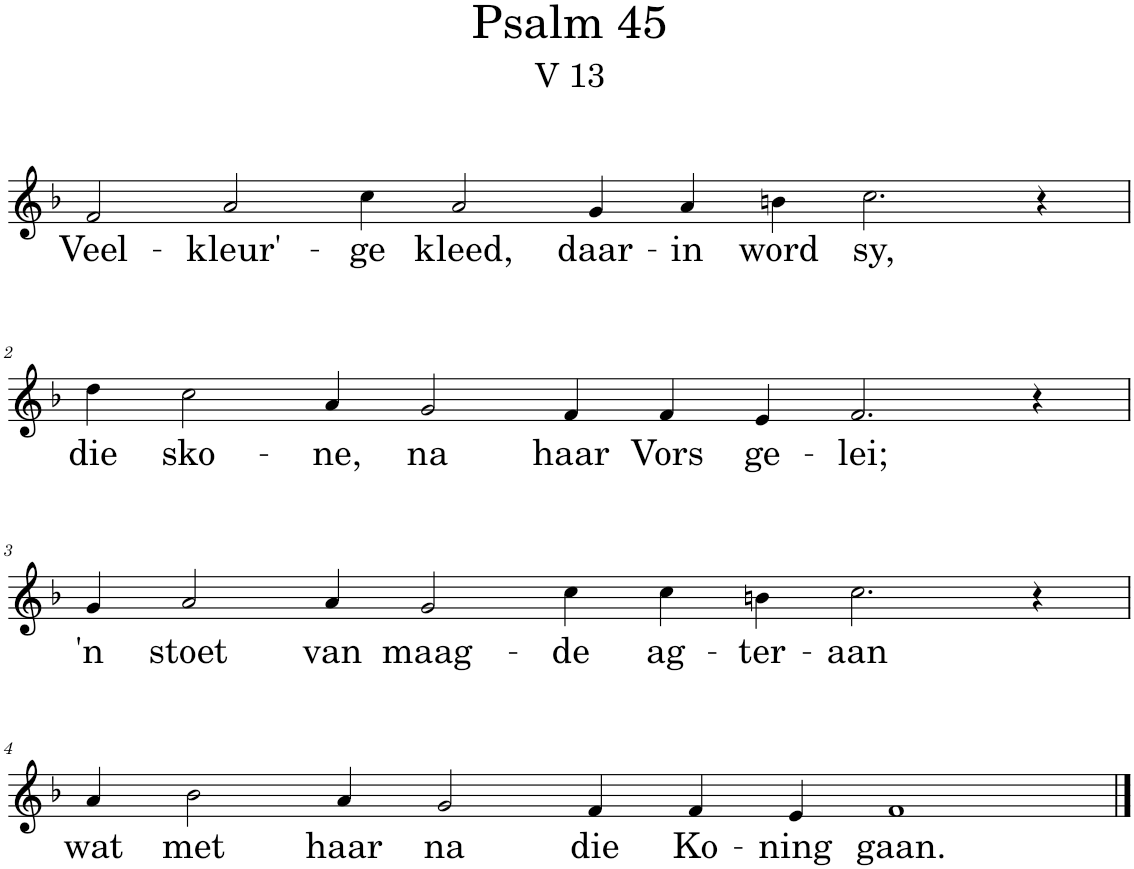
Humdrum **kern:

**kern	**text
*part1	*part1
*staff1	*staff1
*I"Pipe Organ	*
*I'Org.	*
*clefG2	*
*k[b-]	*
*M14/4	*
=1	=1
!	!LO:LY:b
2f/	Veel-
!	!LO:LY:b
2a/	-kleur'-
!	!LO:LY:b
4cc\	-ge
!	!LO:LY:b
2a/	kleed,
!	!LO:LY:b
4g/	daar-
!	!LO:LY:b
4a/	-in
!	!LO:LY:b
4bn\	word
!	!LO:LY:b
2.cc\	sy,
4r	.
!!LO:LB:g=z
=2	=2
*M13/4	*
!	!LO:LY:b
4dd\	die
!	!LO:LY:b
2cc\	sko-
!	!LO:LY:b
4a/	-ne,
!	!LO:LY:b
2g/	na
!	!LO:LY:b
4f/	haar
!	!LO:LY:b
4f/	Vors
!	!LO:LY:b
4e/	ge-
!	!LO:LY:b
2.f/	-lei;
4r	.
!!LO:LB:g=z
=3	=3
!	!LO:LY:b
4g/	'n
!	!LO:LY:b
2a/	stoet
!	!LO:LY:b
4a/	van
!	!LO:LY:b
2g/	maag-
!	!LO:LY:b
4cc\	-de
!	!LO:LY:b
4cc\	ag-
!	!LO:LY:b
4bn\	-ter-
!	!LO:LY:b
2.cc\	-aan
4r	.
!!LO:LB:g=z
=4	=4
!	!LO:LY:b
4a/	wat
!	!LO:LY:b
2b-\	met
!	!LO:LY:b
4a/	haar
!	!LO:LY:b
2g/	na
!	!LO:LY:b
4f/	die
!	!LO:LY:b
4f/	Ko-
!	!LO:LY:b
4e/	-ning
!	!LO:LY:b
1f	gaan.
==	==
*-	*-
